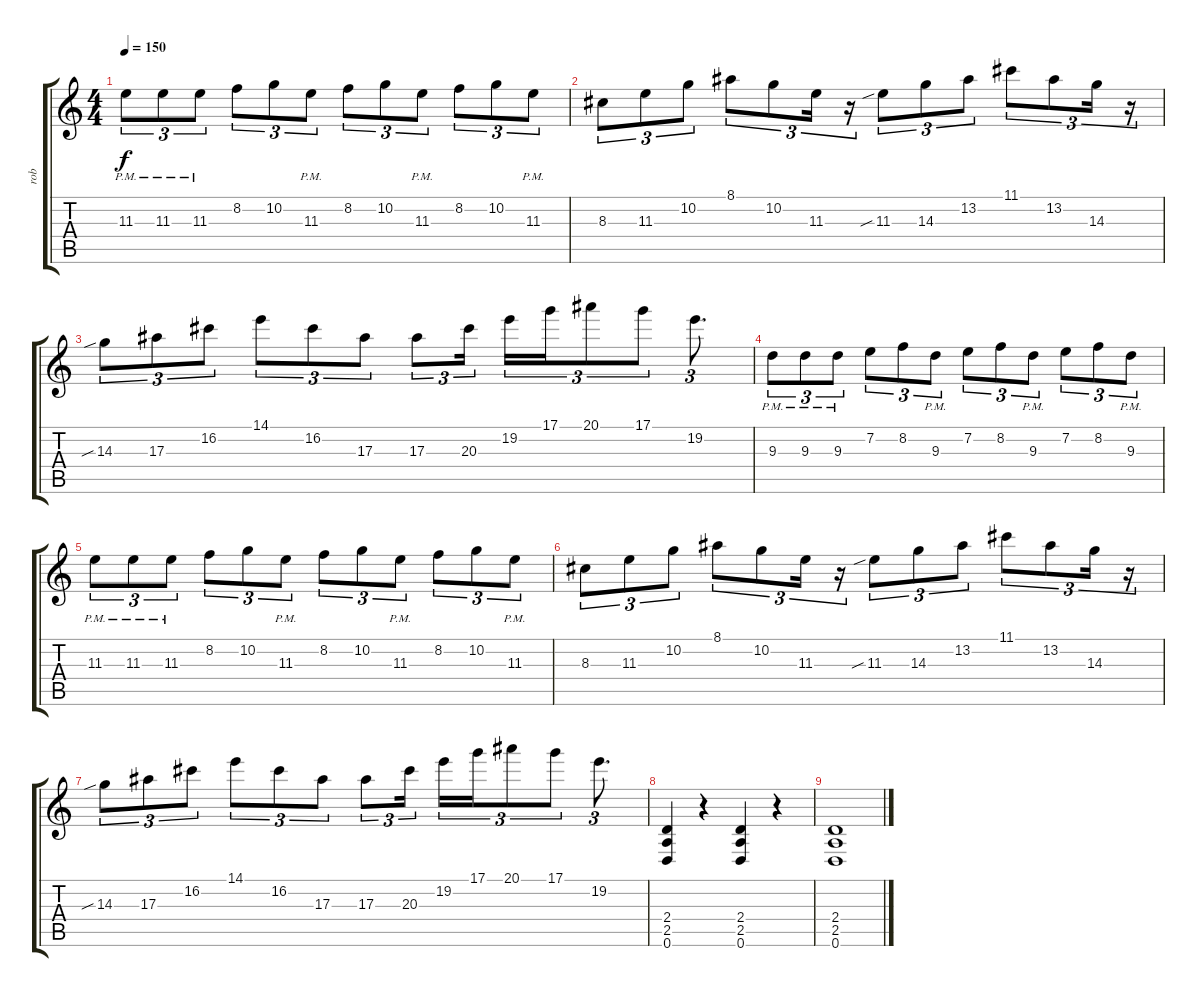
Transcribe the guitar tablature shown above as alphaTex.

\track ("rob" "rob") {instrument overdrivenguitar}
\staff {score tabs}
\tuning (D4 A3 F3 C3 G2 D2) {hide}
\ts (4 4)
\tempo 150
\clef g2
\ks c
11.3{pm}.8{tu (3 2) dy f} 11.3{pm}.8{tu (3 2)} 11.3{pm}.8{tu (3 2)} 8.2.8{tu (3 2)} 10.2.8{tu (3 2)} 11.3{pm}.8{tu (3 2)} 8.2.8{tu (3 2)} 10.2.8{tu (3 2)} 11.3{pm}.8{tu (3 2)} 8.2.8{tu (3 2)} 10.2.8{tu (3 2)} 11.3{pm}.8{tu (3 2)} |
8.3.8{tu (3 2)} 11.3.8{tu (3 2)} 10.2.8{tu (3 2)} 8.1.8{tu (3 2)} 10.2.8{tu (3 2)} 11.3.16{tu (3 2)} r.16{tu (3 2)} 11.3{sib}.8{tu (3 2)} 14.3.8{tu (3 2)} 13.2.8{tu (3 2)} 11.1.8{tu (3 2)} 13.2.8{tu (3 2)} 14.3.16{tu (3 2)} r.16{tu (3 2)} |
14.3{sib}.8{tu (3 2)} 17.3.8{tu (3 2)} 16.2.8{tu (3 2)} 14.1.8{tu (3 2)} 16.2.8{tu (3 2)} 17.3.8{tu (3 2)} 17.3.8{tu (3 2)} 20.3.16{tu (3 2) beam splitsecondary} 19.2.16{tu (3 2)} 17.1.16{tu (3 2)} 20.1.8{tu (3 2)} 17.1.8{tu (3 2)} 19.2.8{d tu (3 2)} |
9.3{pm}.8{tu (3 2)} 9.3{pm}.8{tu (3 2)} 9.3{pm}.8{tu (3 2)} 7.2.8{tu (3 2)} 8.2.8{tu (3 2)} 9.3{pm}.8{tu (3 2)} 7.2.8{tu (3 2)} 8.2.8{tu (3 2)} 9.3{pm}.8{tu (3 2)} 7.2.8{tu (3 2)} 8.2.8{tu (3 2)} 9.3{pm}.8{tu (3 2)} |
11.3{pm}.8{tu (3 2)} 11.3{pm}.8{tu (3 2)} 11.3{pm}.8{tu (3 2)} 8.2.8{tu (3 2)} 10.2.8{tu (3 2)} 11.3{pm}.8{tu (3 2)} 8.2.8{tu (3 2)} 10.2.8{tu (3 2)} 11.3{pm}.8{tu (3 2)} 8.2.8{tu (3 2)} 10.2.8{tu (3 2)} 11.3{pm}.8{tu (3 2)} |
8.3.8{tu (3 2)} 11.3.8{tu (3 2)} 10.2.8{tu (3 2)} 8.1.8{tu (3 2)} 10.2.8{tu (3 2)} 11.3.16{tu (3 2)} r.16{tu (3 2)} 11.3{sib}.8{tu (3 2)} 14.3.8{tu (3 2)} 13.2.8{tu (3 2)} 11.1.8{tu (3 2)} 13.2.8{tu (3 2)} 14.3.16{tu (3 2)} r.16{tu (3 2)} |
14.3{sib}.8{tu (3 2)} 17.3.8{tu (3 2)} 16.2.8{tu (3 2)} 14.1.8{tu (3 2)} 16.2.8{tu (3 2)} 17.3.8{tu (3 2)} 17.3.8{tu (3 2)} 20.3.16{tu (3 2) beam splitsecondary} 19.2.16{tu (3 2)} 17.1.16{tu (3 2)} 20.1.8{tu (3 2)} 17.1.8{tu (3 2)} 19.2.8{d tu (3 2)} |
(2.4 2.5 0.6).4 r.4 (2.4 2.5 0.6).4 r.4 |
(2.4 2.5 0.6).1
